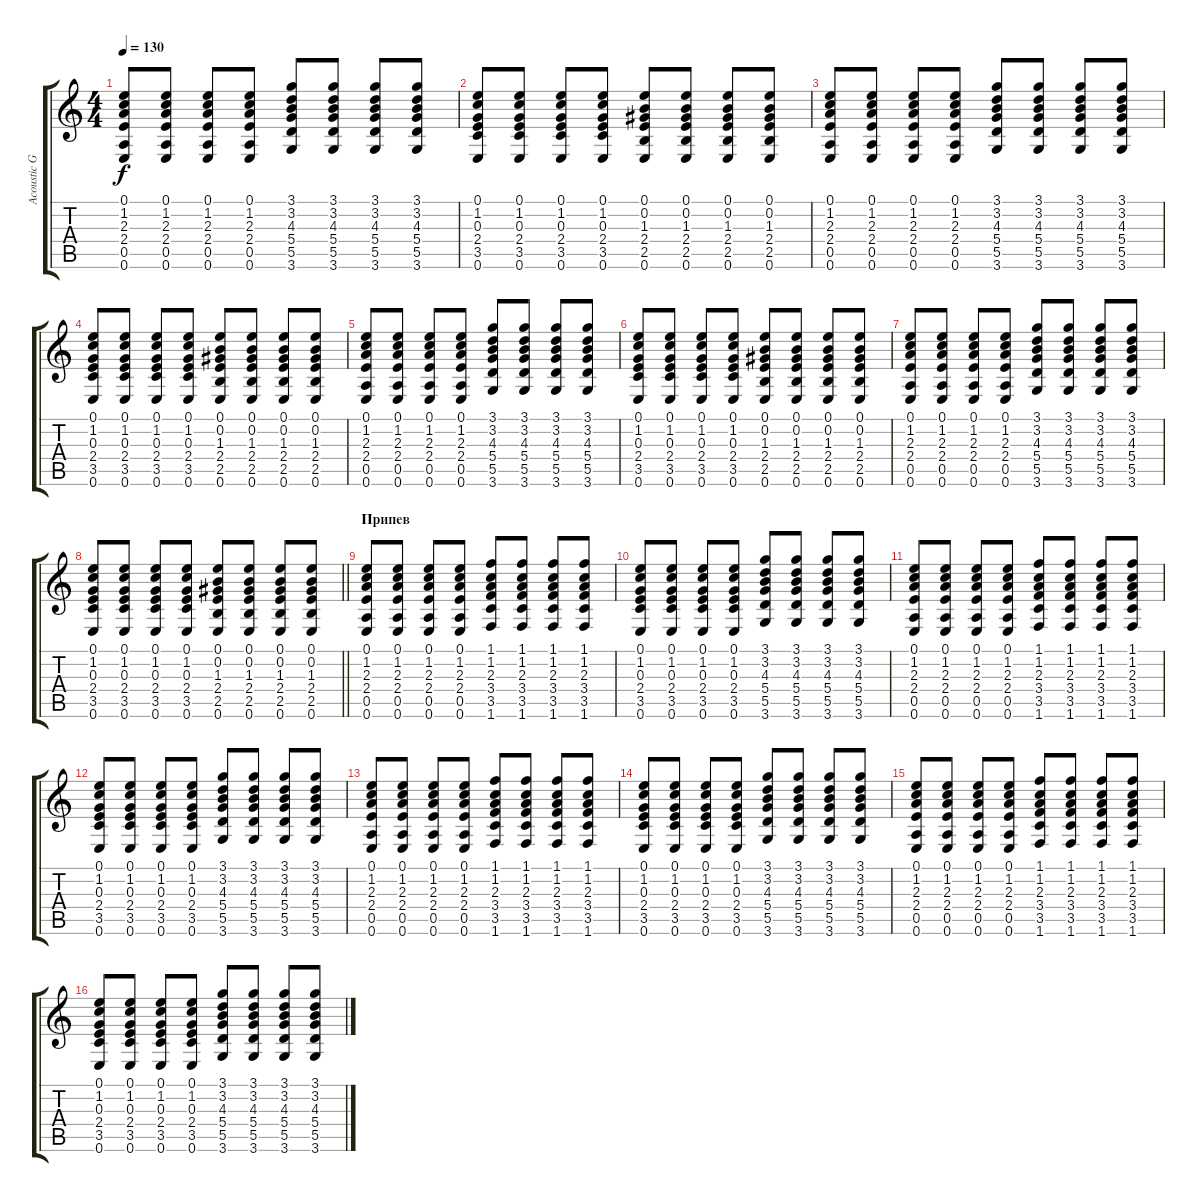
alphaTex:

\track ("Acoustic Guitar" "Acoustic G") {instrument acousticguitarnylon}
\staff {score tabs}
\tuning (E4 B3 G3 D3 A2 E2) {hide}
\ts (4 4)
\tempo 130
\clef g2
\ks c
(0.1 1.2 2.3 2.4 0.5 0.6).8{dy f} (0.1 1.2 2.3 2.4 0.5 0.6).8 (0.1 1.2 2.3 2.4 0.5 0.6).8 (0.1 1.2 2.3 2.4 0.5 0.6).8 (3.1 3.2 4.3 5.4 5.5 3.6).8 (3.1 3.2 4.3 5.4 5.5 3.6).8 (3.1 3.2 4.3 5.4 5.5 3.6).8 (3.1 3.2 4.3 5.4 5.5 3.6).8 |
(0.1 1.2 0.3 2.4 3.5 0.6).8 (0.1 1.2 0.3 2.4 3.5 0.6).8 (0.1 1.2 0.3 2.4 3.5 0.6).8 (0.1 1.2 0.3 2.4 3.5 0.6).8 (0.1 0.2 1.3 2.4 2.5 0.6).8 (0.1 0.2 1.3 2.4 2.5 0.6).8 (0.1 0.2 1.3 2.4 2.5 0.6).8 (0.1 0.2 1.3 2.4 2.5 0.6).8 |
(0.1 1.2 2.3 2.4 0.5 0.6).8 (0.1 1.2 2.3 2.4 0.5 0.6).8 (0.1 1.2 2.3 2.4 0.5 0.6).8 (0.1 1.2 2.3 2.4 0.5 0.6).8 (3.1 3.2 4.3 5.4 5.5 3.6).8 (3.1 3.2 4.3 5.4 5.5 3.6).8 (3.1 3.2 4.3 5.4 5.5 3.6).8 (3.1 3.2 4.3 5.4 5.5 3.6).8 |
(0.1 1.2 0.3 2.4 3.5 0.6).8 (0.1 1.2 0.3 2.4 3.5 0.6).8 (0.1 1.2 0.3 2.4 3.5 0.6).8 (0.1 1.2 0.3 2.4 3.5 0.6).8 (0.1 0.2 1.3 2.4 2.5 0.6).8 (0.1 0.2 1.3 2.4 2.5 0.6).8 (0.1 0.2 1.3 2.4 2.5 0.6).8 (0.1 0.2 1.3 2.4 2.5 0.6).8 |
(0.1 1.2 2.3 2.4 0.5 0.6).8 (0.1 1.2 2.3 2.4 0.5 0.6).8 (0.1 1.2 2.3 2.4 0.5 0.6).8 (0.1 1.2 2.3 2.4 0.5 0.6).8 (3.1 3.2 4.3 5.4 5.5 3.6).8 (3.1 3.2 4.3 5.4 5.5 3.6).8 (3.1 3.2 4.3 5.4 5.5 3.6).8 (3.1 3.2 4.3 5.4 5.5 3.6).8 |
(0.1 1.2 0.3 2.4 3.5 0.6).8 (0.1 1.2 0.3 2.4 3.5 0.6).8 (0.1 1.2 0.3 2.4 3.5 0.6).8 (0.1 1.2 0.3 2.4 3.5 0.6).8 (0.1 0.2 1.3 2.4 2.5 0.6).8 (0.1 0.2 1.3 2.4 2.5 0.6).8 (0.1 0.2 1.3 2.4 2.5 0.6).8 (0.1 0.2 1.3 2.4 2.5 0.6).8 |
(0.1 1.2 2.3 2.4 0.5 0.6).8 (0.1 1.2 2.3 2.4 0.5 0.6).8 (0.1 1.2 2.3 2.4 0.5 0.6).8 (0.1 1.2 2.3 2.4 0.5 0.6).8 (3.1 3.2 4.3 5.4 5.5 3.6).8 (3.1 3.2 4.3 5.4 5.5 3.6).8 (3.1 3.2 4.3 5.4 5.5 3.6).8 (3.1 3.2 4.3 5.4 5.5 3.6).8 |
\barLineRight lightlight
(0.1 1.2 0.3 2.4 3.5 0.6).8 (0.1 1.2 0.3 2.4 3.5 0.6).8 (0.1 1.2 0.3 2.4 3.5 0.6).8 (0.1 1.2 0.3 2.4 3.5 0.6).8 (0.1 0.2 1.3 2.4 2.5 0.6).8 (0.1 0.2 1.3 2.4 2.5 0.6).8 (0.1 0.2 1.3 2.4 2.5 0.6).8 (0.1 0.2 1.3 2.4 2.5 0.6).8 |
\section ("" "Припев")
(0.1 1.2 2.3 2.4 0.5 0.6).8 (0.1 1.2 2.3 2.4 0.5 0.6).8 (0.1 1.2 2.3 2.4 0.5 0.6).8 (0.1 1.2 2.3 2.4 0.5 0.6).8 (1.1 1.2 2.3 3.4 3.5 1.6).8 (1.1 1.2 2.3 3.4 3.5 1.6).8 (1.1 1.2 2.3 3.4 3.5 1.6).8 (1.1 1.2 2.3 3.4 3.5 1.6).8 |
(0.1 1.2 0.3 2.4 3.5 0.6).8 (0.1 1.2 0.3 2.4 3.5 0.6).8 (0.1 1.2 0.3 2.4 3.5 0.6).8 (0.1 1.2 0.3 2.4 3.5 0.6).8 (3.1 3.2 4.3 5.4 5.5 3.6).8 (3.1 3.2 4.3 5.4 5.5 3.6).8 (3.1 3.2 4.3 5.4 5.5 3.6).8 (3.1 3.2 4.3 5.4 5.5 3.6).8 |
(0.1 1.2 2.3 2.4 0.5 0.6).8 (0.1 1.2 2.3 2.4 0.5 0.6).8 (0.1 1.2 2.3 2.4 0.5 0.6).8 (0.1 1.2 2.3 2.4 0.5 0.6).8 (1.1 1.2 2.3 3.4 3.5 1.6).8 (1.1 1.2 2.3 3.4 3.5 1.6).8 (1.1 1.2 2.3 3.4 3.5 1.6).8 (1.1 1.2 2.3 3.4 3.5 1.6).8 |
(0.1 1.2 0.3 2.4 3.5 0.6).8 (0.1 1.2 0.3 2.4 3.5 0.6).8 (0.1 1.2 0.3 2.4 3.5 0.6).8 (0.1 1.2 0.3 2.4 3.5 0.6).8 (3.1 3.2 4.3 5.4 5.5 3.6).8 (3.1 3.2 4.3 5.4 5.5 3.6).8 (3.1 3.2 4.3 5.4 5.5 3.6).8 (3.1 3.2 4.3 5.4 5.5 3.6).8 |
(0.1 1.2 2.3 2.4 0.5 0.6).8 (0.1 1.2 2.3 2.4 0.5 0.6).8 (0.1 1.2 2.3 2.4 0.5 0.6).8 (0.1 1.2 2.3 2.4 0.5 0.6).8 (1.1 1.2 2.3 3.4 3.5 1.6).8 (1.1 1.2 2.3 3.4 3.5 1.6).8 (1.1 1.2 2.3 3.4 3.5 1.6).8 (1.1 1.2 2.3 3.4 3.5 1.6).8 |
(0.1 1.2 0.3 2.4 3.5 0.6).8 (0.1 1.2 0.3 2.4 3.5 0.6).8 (0.1 1.2 0.3 2.4 3.5 0.6).8 (0.1 1.2 0.3 2.4 3.5 0.6).8 (3.1 3.2 4.3 5.4 5.5 3.6).8 (3.1 3.2 4.3 5.4 5.5 3.6).8 (3.1 3.2 4.3 5.4 5.5 3.6).8 (3.1 3.2 4.3 5.4 5.5 3.6).8 |
(0.1 1.2 2.3 2.4 0.5 0.6).8 (0.1 1.2 2.3 2.4 0.5 0.6).8 (0.1 1.2 2.3 2.4 0.5 0.6).8 (0.1 1.2 2.3 2.4 0.5 0.6).8 (1.1 1.2 2.3 3.4 3.5 1.6).8 (1.1 1.2 2.3 3.4 3.5 1.6).8 (1.1 1.2 2.3 3.4 3.5 1.6).8 (1.1 1.2 2.3 3.4 3.5 1.6).8 |
(0.1 1.2 0.3 2.4 3.5 0.6).8 (0.1 1.2 0.3 2.4 3.5 0.6).8 (0.1 1.2 0.3 2.4 3.5 0.6).8 (0.1 1.2 0.3 2.4 3.5 0.6).8 (3.1 3.2 4.3 5.4 5.5 3.6).8 (3.1 3.2 4.3 5.4 5.5 3.6).8 (3.1 3.2 4.3 5.4 5.5 3.6).8 (3.1 3.2 4.3 5.4 5.5 3.6).8
